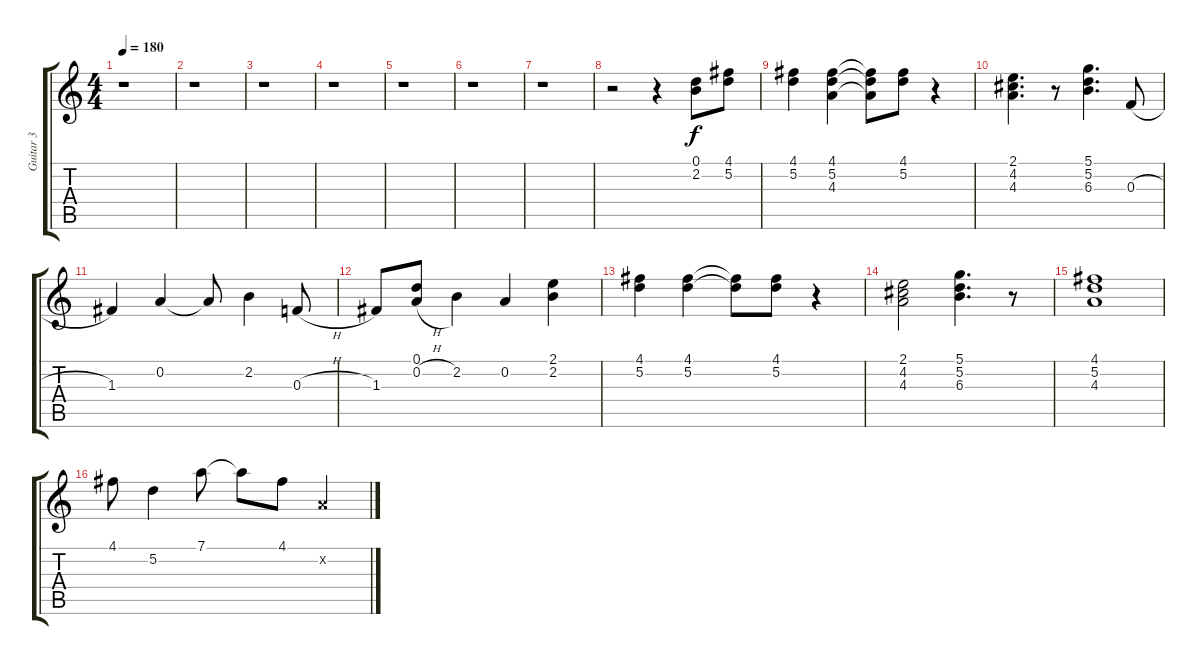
\track ("Guitar 3" "Guitar 3") {instrument electricguitarclean}
\staff {score tabs}
\tuning (D4 A3 F3 C3 G2 D2) {hide}
\ts (4 4)
\tempo 180
\clef g2
\ks c
r.1{dy f} |
r.1 |
r.1 |
r.1 |
r.1 |
r.1 |
r.1 |
r.2 r.4 (0.1 2.2).8 (4.1 5.2).8 |
(4.1 5.2).4 (4.1 5.2 4.3).4 (4.1{t} 5.2{t} 4.3{t}).8 (4.1 5.2).8 r.4 |
(2.1 4.2 4.3).4{d} r.8 (5.1 5.2 6.3).4{d} 0.3{h}.8 |
1.3.4 0.2.4 0.2{t}.8 2.2.4 0.3{h}.8 |
1.3.8 (0.1 0.2{h}).8 2.2.4 0.2.4 (2.1 2.2).4 |
(4.1 5.2).4 (4.1 5.2).4 (4.1{t} 5.2{t}).8 (4.1 5.2).8 r.4 |
(2.1 4.2 4.3).2 (5.1 5.2 6.3).4{d} r.8 |
(4.1 5.2 4.3).1 |
4.1.8 5.2.4 7.1.8 7.1{t}.8 4.1.8 0.2{x}.4
